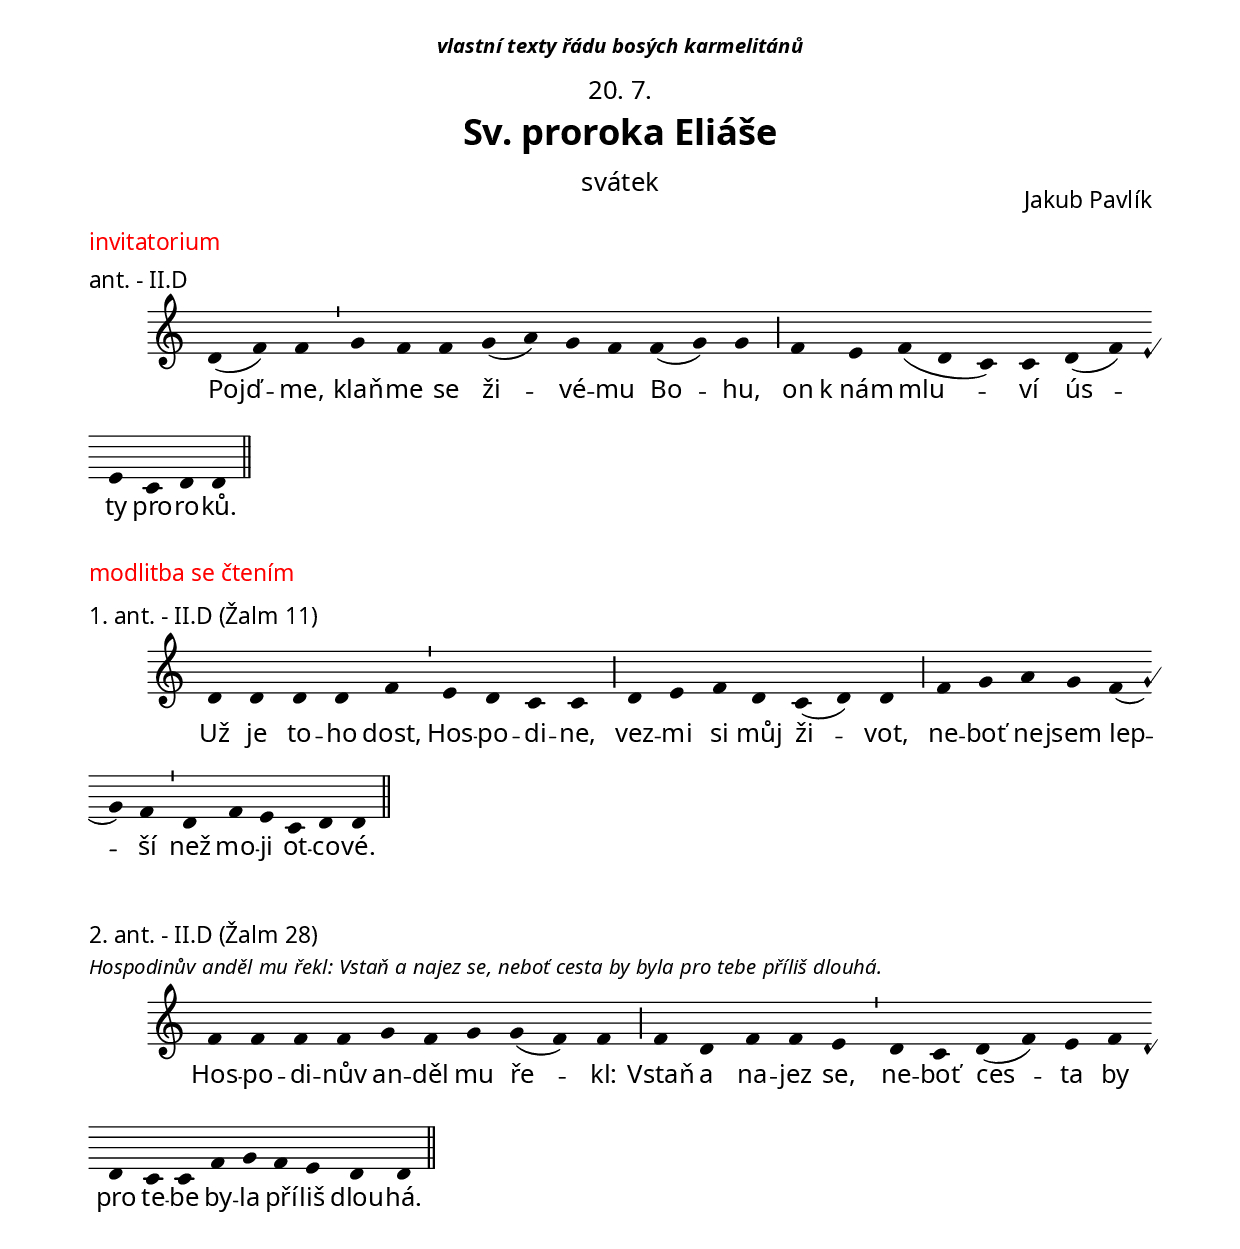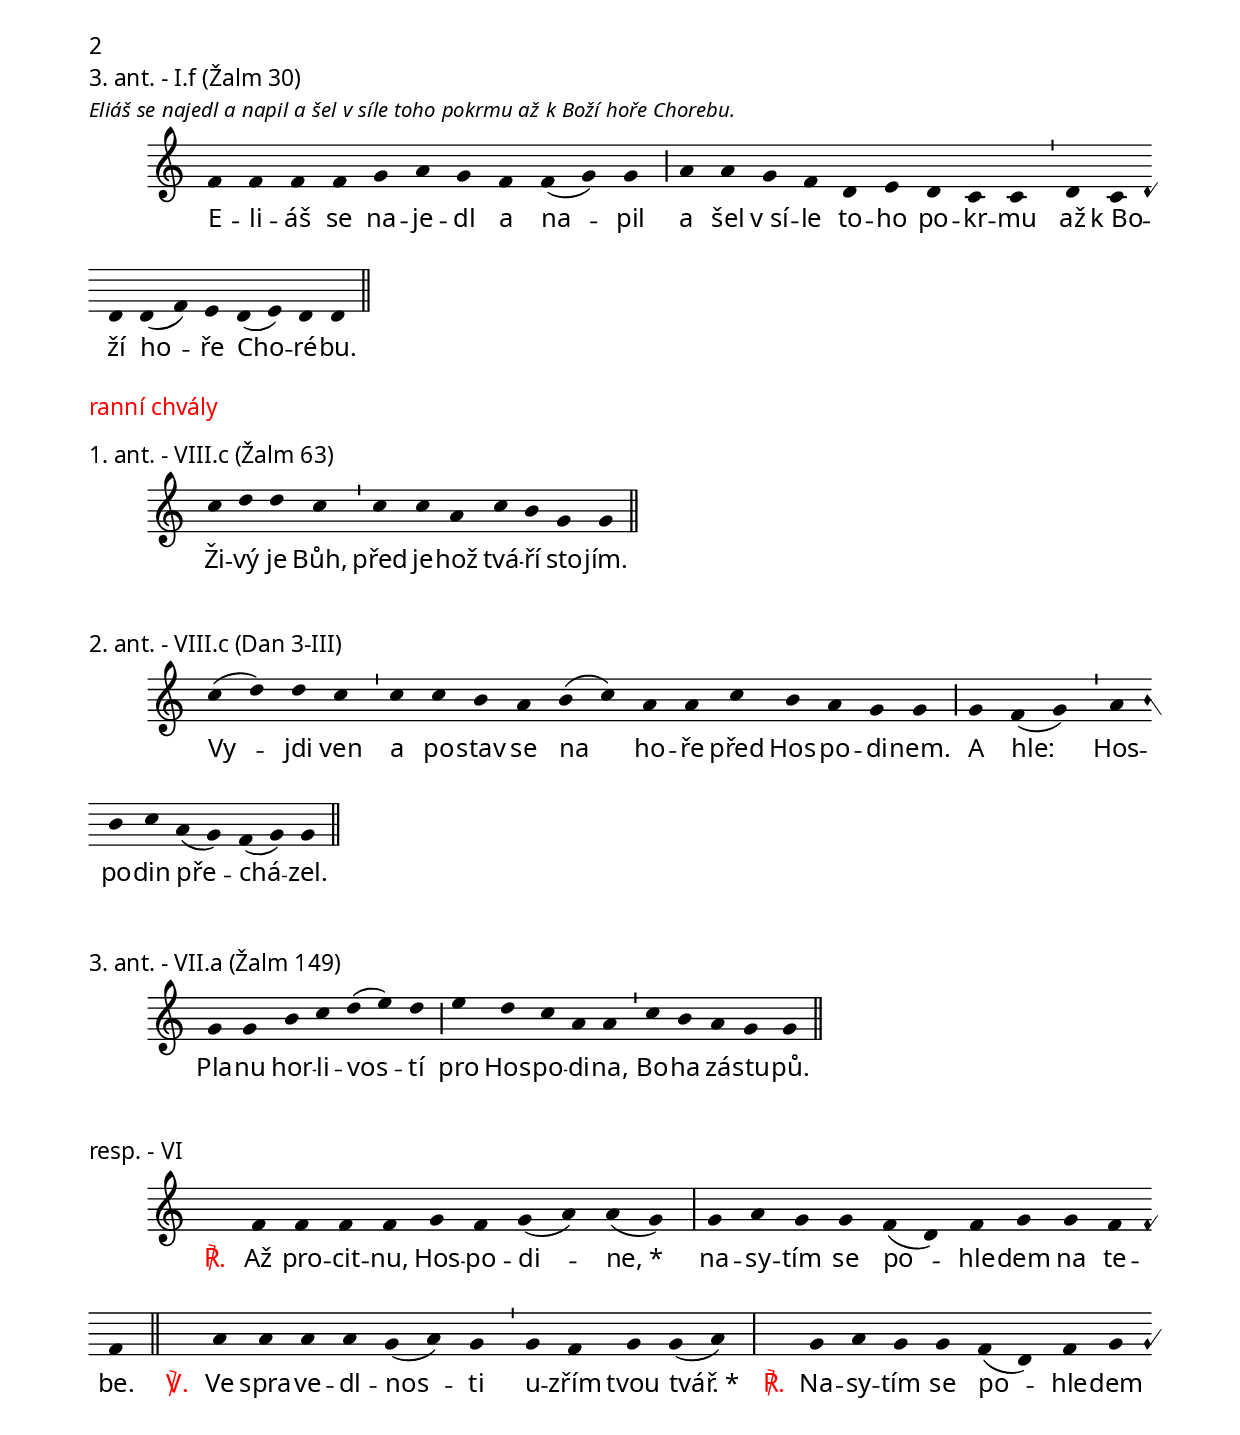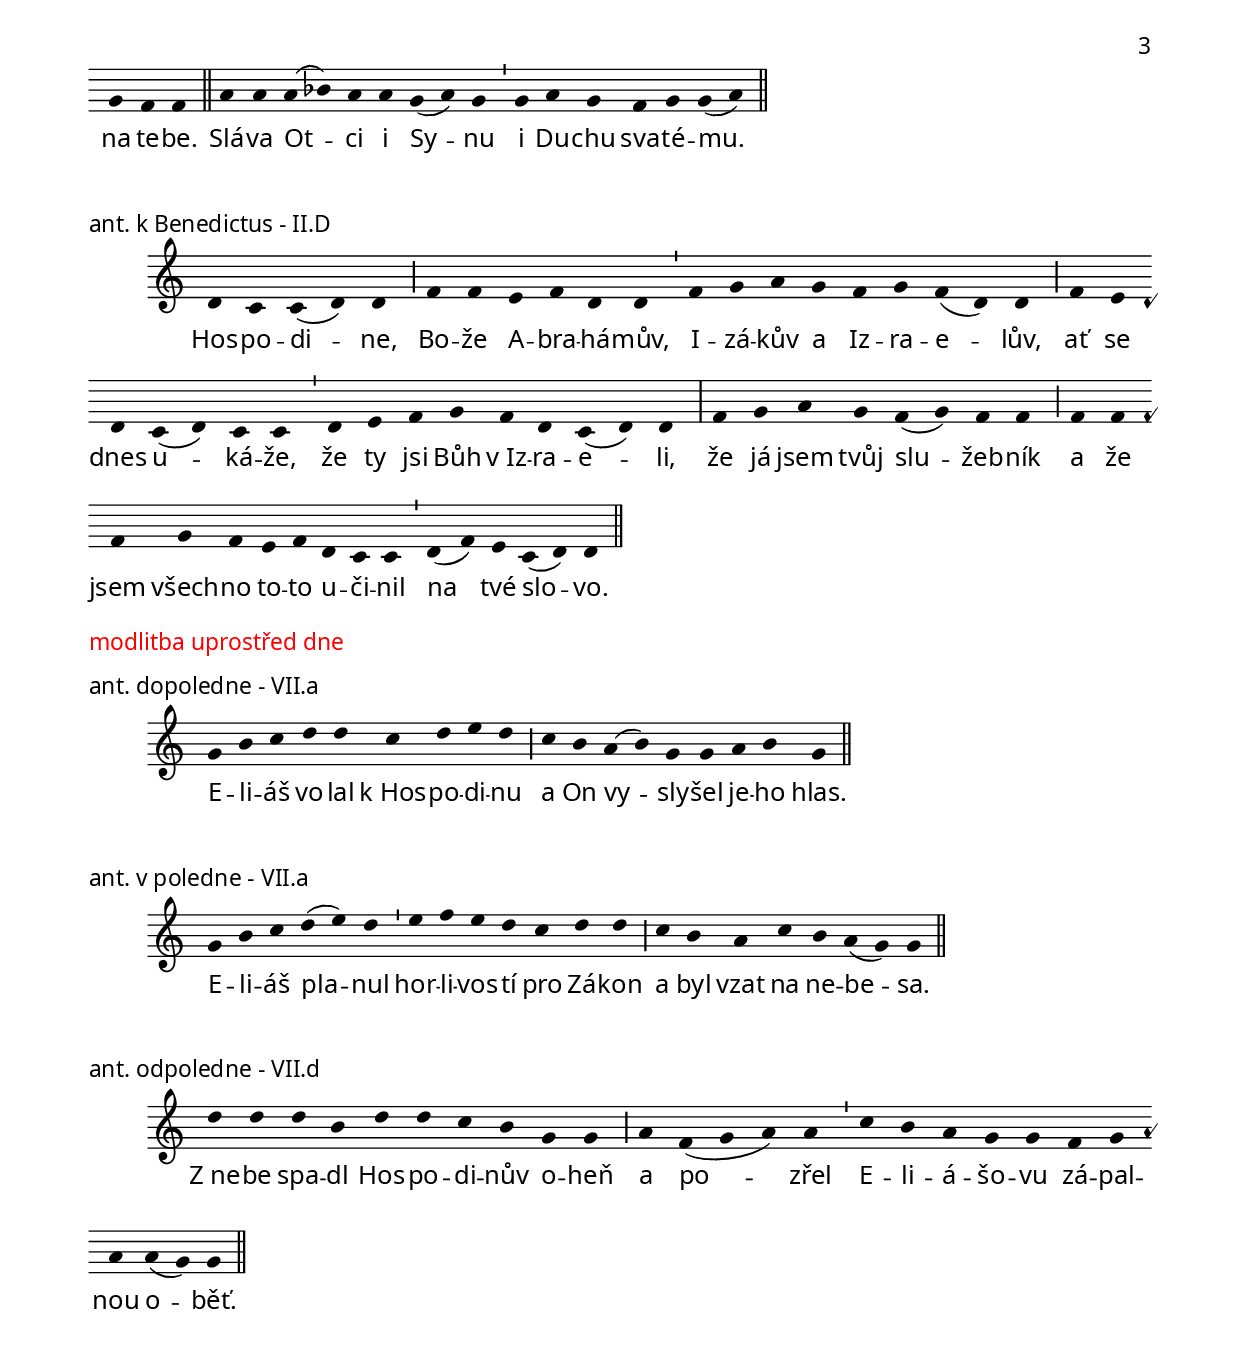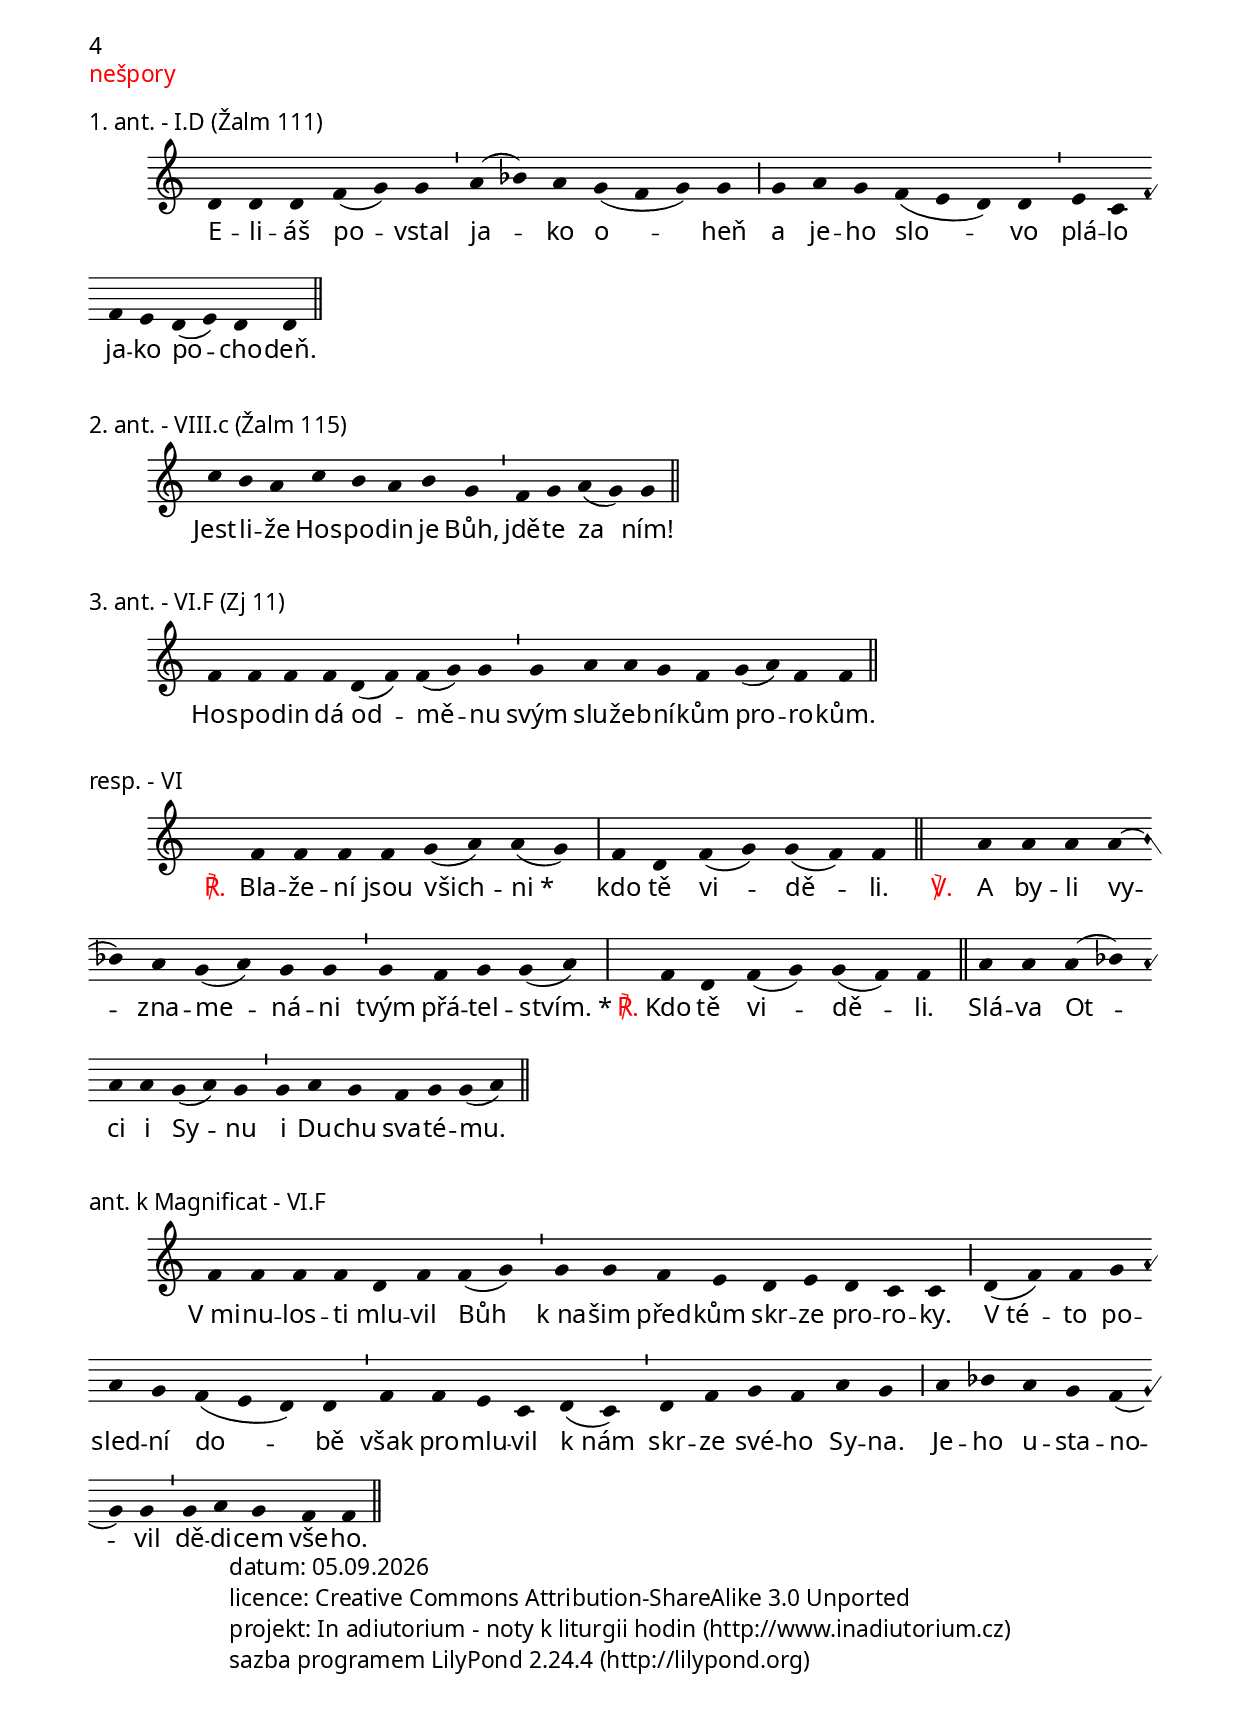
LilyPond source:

\version "2.19.80"

\include "../../spolecne.ly"
\include "../../spolecne/reholni.ly"
\include "../../dilyresponsorii.ly"
\version "2.12.0"

textyOCD = "vlastní texty řádu bosých karmelitánů"


\header {
  title = \markup\titleSvatek
            "Sv. proroka Eliáše"
            svátek
            "20. 7."
            \textyOCD
  composer = "Jakub Pavlík"
}

\markup {\nadpisHodinka {"invitatorium"}}

\score {
  \relative c' {
    \choralniRezim
    d4( f) f \barMin
    g f f g( a) g f f( g) g \barMaior
    f e f( d c) c d( f) e c d d \barFinalis
  }
  \addlyrics {
    Pojď -- me,
    klaň -- me se ži -- vé -- mu Bo -- hu,
    on k_nám mlu -- ví ús -- ty pro -- ro -- ků.
  }
  \header {
    quid = "ant."
    modus = "II"
    differentia = "D"
    psalmus = ""
    id = "invit"
    piece = \markup\sestavTitulekBezZalmu
  }
}

\markup {\nadpisHodinka {"modlitba se čtením"}}

\score {
  \relative c' {
    \choralniRezim
    d4 d d d f \barMin
    e d c c \barMaior
    d e f d c( d) d \barMaior
    f g a g f( g) f \barMin
    d f e c d d \barFinalis
  }
  \addlyrics {
    Už je to -- ho dost,
    Hos -- po -- di -- ne,
    vez -- mi si můj ži -- vot,
    ne -- boť ne -- jsem lep -- ší
    než mo -- ji ot -- co -- vé.
  }
  \header {
    quid = "1. ant."
    modus = "II"
    differentia = "D"
    psalmus = "Žalm 11"
    id = "mc-a1"
    piece = \markup\sestavTitulek
  }
}

\score {
  \relative c' {
    \choralniRezim
    f4 f f f g f g g( f) f \barMaior
    f d f f e \barMin
    d c d( f) e f d c c f g f e d d \barFinalis
  }
  \addlyrics {
    Hos -- po -- di -- nův an -- děl mu ře -- kl:
    Vstaň a na -- jez se,
    ne -- boť ces -- ta by pro te -- be by -- la pří -- liš dlou -- há.
  }
  \header {
    textus_approbatus = "Hospodinův anděl mu řekl: Vstaň a najez se,
    neboť cesta by byla pro tebe příliš dlouhá."
    quid = "2. ant."
    modus = "II"
    differentia = "D"
    psalmus = "Žalm 28"
    id = "mc-a2"
    piece = \markup\sestavTitulek
  }
}

\score {
  \relative c' {
    \choralniRezim
    f4 f f f g a g f f( g) g \barMaior
    a a g f d e d c c \barMin
    d c d d( f) e d( e) d d \barFinalis
  }
  \addlyrics {
    E -- li -- áš se na -- je -- dl a na -- pil
    a šel v_sí -- le to -- ho po -- kr -- mu
    až k_Bo -- ží ho -- ře Cho -- ré -- bu.
  }
  \header {
    textus_approbatus = "Eliáš se najedl a napil
    a šel v síle toho pokrmu až k Boží hoře Chorebu."
    quid = "3. ant."
    modus = "I"
    differentia = "f"
    psalmus = "Žalm 30"
    id = "mc-a3"
    piece = \markup\sestavTitulek
  }
}

\markup {\nadpisHodinka {"ranní chvály"}}

\score {
  \relative c'' {
    \choralniRezim
    c4 d d c \barMin
    c c a c b g g \barFinalis
  }
  \addlyrics {
    Ži -- vý je Bůh,
    před je -- hož tvá -- ří sto -- jím.
  }
  \header {
    quid = "1. ant."
    modus = "VIII"
    differentia = "c"
    psalmus = "Žalm 63"
    id = "rch-a1"
    piece = \markup\sestavTitulek
  }
}

\score {
  \relative c'' {
    \choralniRezim
    c4( d) d c \barMin
    c c b a b( c) a a c b a g g \barMaior
    g f( g) \barMin
    a b c a( g) f( g) g \barFinalis
  }
  \addlyrics {
    Vy -- jdi ven
    a po -- stav se na ho -- ře před Hos -- po -- di -- nem.
    A hle:
    Hos -- po -- din pře -- chá -- zel.
  }
  \header {
    quid = "2. ant."
    modus = "VIII"
    differentia = "c"
    psalmus = "Dan 3-III"
    id = "rch-a2"
    piece = \markup\sestavTitulek
  }
}

\score {
  \relative c'' {
    \choralniRezim
    g4 g b c d( e) d \barMaior
    e d c a a \barMin
    c b a g g \barFinalis
  }
  \addlyrics {
    Pla -- nu hor -- li -- vos -- tí
    pro Hos -- po -- di -- na,
    Bo -- ha zá -- stu -- pů.
  }
  \header {
    quid = "3. ant."
    modus = "VII"
    differentia = "a"
    psalmus = "Žalm 149"
    id = "rch-a3"
    piece = \markup\sestavTitulek
  }
}

\score {
  \relative c' {
    \choralniRezim

    % R
    \neviditelna f
    f4 f f f g f g( a) a( g) \barMax
    g a g g f( d) f g g f f \barFinalis
    % V
    \neviditelna a
    a a a a g( a) g \barMin g f g g( a) \barMax
    % R
    \neviditelna a
    g a g g f( d) f g g f f \barFinalis
    % Slava
    \respVIdoxologie \barFinalis
  }
  \addlyrics {
    \Response Až pro -- cit -- nu, Hos -- po -- di -- ne,_* na -- sy -- tím se po -- hle -- dem na te -- be.
    \Verse Ve spra -- ve -- dl -- nos -- ti u -- zřím tvou tvář._*
    \Response Na -- sy -- tím se po -- hle -- dem na te -- be.
    \textRespDoxologie
  }
  \header {
    quid = "resp."
    modus = "VI"
    id = "rch-r"
    piece = \markup {\sestavTitulekResp}
  }
}

\score {
  \relative c' {
    \choralniRezim
    d4 c c( d) d \barMaior
    f f e f d d \barMin
    f g a g f g f( d) d \barMaior
    f e d c( d) c c \barMin
    d e f g f d c( d) d \barMax
    f g a g f( g) f f \barMaior
    f f f g f e f d c c \barMin
    d( f) e c( d) d \barFinalis
  }
  \addlyrics {
    Hos -- po -- di -- ne,
    Bo -- že A -- bra -- há -- mův,
    I -- zá -- kův a Iz -- ra -- e -- lův,
    ať se dnes u -- ká -- že,
    že ty jsi Bůh v_Iz -- ra -- e -- li,
    že já jsem tvůj slu -- žeb -- ník
    a že jsem všech -- no to -- to u -- či -- nil
    na tvé slo -- vo.
  }
  \header {
    quid = "ant. k Benedictus"
    modus = "II"
    differentia = "D"
    psalmus = ""
    id = "rch-aben"
    piece = \markup\sestavTitulekBezZalmu
  }
}

\markup {\nadpisHodinka {"modlitba uprostřed dne"}}

\score {
  \relative c'' {
    \choralniRezim
    g4 b c d d c d e d \barMaior
    c b a( b) g g a b g \barFinalis
  }
  \addlyrics {
    E -- li -- áš vo -- lal k_Hos -- po -- di -- nu
    a On vy -- sly -- šel je -- ho hlas.
  }
  \header {
    quid = "ant. dopoledne"
    modus = "VII"
    differentia = "a"
    psalmus = ""
    id = "tercie"
    piece = \markup\sestavTitulekBezZalmu
  }
}

\score {
  \relative c'' {
    \choralniRezim
    g4 b c d( e) d \barMin
    e f e d c d d \barMaior
    c b a c b a( g) g \barFinalis
  }
  \addlyrics {
    E -- li -- áš pla -- nul
    hor -- li -- vos -- tí pro Zá -- kon
    a byl vzat na ne -- be -- sa.
  }
  \header {
    quid = "ant. v poledne"
    modus = "VII"
    differentia = "a"
    psalmus = ""
    id = "sexta"
    piece = \markup\sestavTitulekBezZalmu
  }
}

\score {
  \relative c'' {
    \choralniRezim
    d4 d d b d d c b g g \barMaior
    a f( g a) a \barMin
    c b a g g f g a a( g) g \barFinalis
  }
  \addlyrics {
    Z_ne -- be spa -- dl Hos -- po -- di -- nův o -- heň
    a po -- zřel
    E -- li -- á -- šo -- vu zá -- pal -- nou o -- běť.
  }
  \header {
    quid = "ant. odpoledne"
    modus = "VII"
    differentia = "d"
    psalmus = ""
    id = "nona"
    piece = \markup\sestavTitulekBezZalmu
  }
}

\pageBreak % ZLOM

\markup {\nadpisHodinka {"nešpory"}}

\score {
  \relative c' {
    \choralniRezim
    d4 d d f( g) g \barMin a( bes) a g( f g) g \barMaior
    g a g f( e d) d \barMin
    e c f e d( e) d d \barFinalis
  }
  \addlyrics {
    E -- li -- áš po -- vstal ja -- ko o -- heň
    a je -- ho slo -- vo
    plá -- lo ja -- ko po -- cho -- deň.
  }
  \header {
    quid = "1. ant."
    modus = "I"
    differentia = "D"
    psalmus = "Žalm 111"
    id = "ne-a1"
    piece = \markup\sestavTitulek
  }
}

\score {
  \relative c'' {
    \choralniRezim
    c4 b a c b a b g \barMin
    f g a( g) g \barFinalis
  }
  \addlyrics {
    Jest -- li -- že Hos -- po -- din je Bůh,
    jdě -- te za ním!
  }
  \header {
    quid = "2. ant."
    modus = "VIII"
    differentia = "c"
    psalmus = "Žalm 115"
    id = "ne-a2"
    piece = \markup\sestavTitulek
  }
}

\score {
  \relative c' {
    \choralniRezim
    f4 f f f d( f) f( g) g \barMin
    g a a g f g( a) f f \barFinalis
  }
  \addlyrics {
    Hos -- po -- din dá od -- mě -- nu
    svým slu -- žeb -- ní -- kům pro -- ro -- kům.
  }
  \header {
    quid = "3. ant."
    modus = "VI"
    differentia = "F"
    psalmus = "Zj 11"
    id = "ne-a3"
    piece = \markup\sestavTitulek
  }
}

\score {
  \relative c' {
    \choralniRezim

    % R
    \neviditelna f
    f4 f f f g( a) a( g) \barMax
    f d f( g) g( f) f \barFinalis
    % V
    \neviditelna a
    a4 a a a( bes) a g( a) g g \barMin g f g g( a) \barMax
    % R
    \neviditelna a
    f d f( g) g( f) f \barFinalis
    % Slava
    \respVIdoxologie \barFinalis
  }
  \addlyrics {
    \Response Bla -- že -- ní jsou všich -- ni_* kdo tě vi -- dě -- li.
    \Verse A by -- li vy -- zna -- me -- ná -- ni tvým přá -- tel -- stvím._*
    \Response Kdo tě vi -- dě -- li.
    \textRespDoxologie
  }
  \header {
    quid = "resp."
    modus = "VI"
    id = "ne-r"
    piece = \markup {\sestavTitulekResp}
  }
}

\score {
  \relative c' {
    \choralniRezim
    f4 f f f d f f( g) \barMin
    g g f e d e d c c \barMaior
    d( f) f g a g f( e d) d \barMin
    f f e c d( c) \barMin
    d f g f a g \barMaior
    a bes a g f( g) g \barMin
    g a g f f \barFinalis
  }
  \addlyrics {
    V_mi -- nu -- los -- ti mlu -- vil Bůh
    k_na -- šim před -- kům skr -- ze pro -- ro -- ky.
    V_té -- to po -- sled -- ní do -- bě
    však pro -- mlu -- vil k_nám
    skr -- ze své -- ho Sy -- na.
    Je -- ho u -- sta -- no -- vil
    dě -- di -- cem vše -- ho.
  }
  \header {
    quid = "ant. k Magnificat"
    modus = "VI"
    differentia = "F"
    psalmus = ""
    id = "ne-amag"
    piece = \markup\sestavTitulekBezZalmu
  }
}
